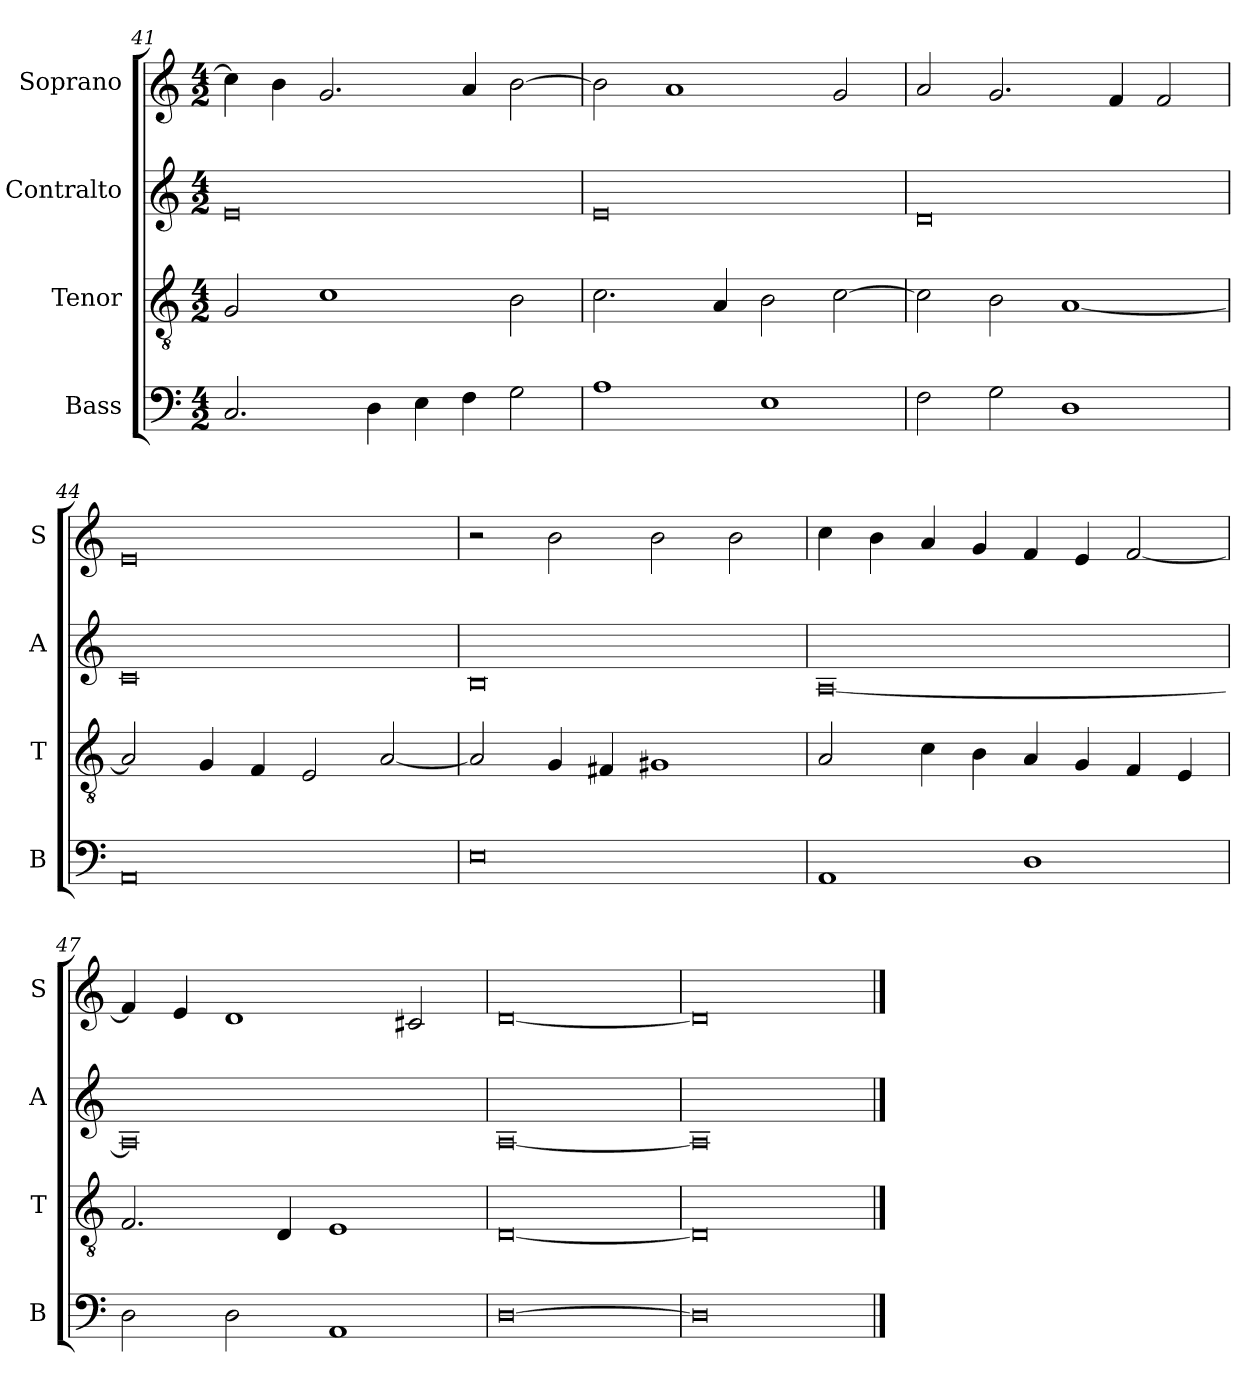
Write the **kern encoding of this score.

**kern	**kern	**kern	**kern
*part4	*part3	*part2	*part1
*staff4	*staff3	*staff2	*staff1
*I"Bass	*I"Tenor	*I"Contralto	*I"Soprano
*I'B	*I'T	*I'A	*I'S
*clefF4	*clefGv2	*clefG2	*clefG2
*k[]	*k[]	*k[]	*k[]
*D:dor	*D:dor	*D:dor	*D:dor
*M4/2	*M4/2	*M4/2	*M4/2
=41	=41	=41	=41
2.C	2G	0e	4cc]
.	.	.	4b
.	1c	.	2.g
4D	.	.	.
4E	.	.	.
4F	.	.	4a
2G	2B	.	[2b
=42	=42	=42	=42
1A	2.c	0e	2b]
.	.	.	1a
.	4A	.	.
1E	2B	.	.
.	[2c	.	2g
=43	=43	=43	=43
2F	2c]	0d	2a
2G	2B	.	2.g
1D	[1A	.	.
.	.	.	4f
.	.	.	2f
=44	=44	=44	=44
0AA	2A]	0c	0e
.	4G	.	.
.	4F	.	.
.	2E	.	.
.	[2A	.	.
=45	=45	=45	=45
0E	2A]	0B	2r
.	4G	.	2b
.	4F#X	.	.
.	1G#X	.	2b
.	.	.	2b
=46	=46	=46	=46
1AA	2A	[0A	4cc
.	.	.	4b
.	4c	.	4a
.	4B	.	4g
1D	4A	.	4f
.	4G	.	4e
.	4F	.	[2f
.	4E	.	.
=47	=47	=47	=47
2D	2.F	0A]	4f]
.	.	.	4e
2D	.	.	1d
.	4D	.	.
1AA	1E	.	.
.	.	.	2c#X
=48	=48	=48	=48
[0D	[0D	[0A	[0d
=49	=49	=49	=49
0D]	0D]	0A]	0d]
==	==	==	==
*-	*-	*-	*-
